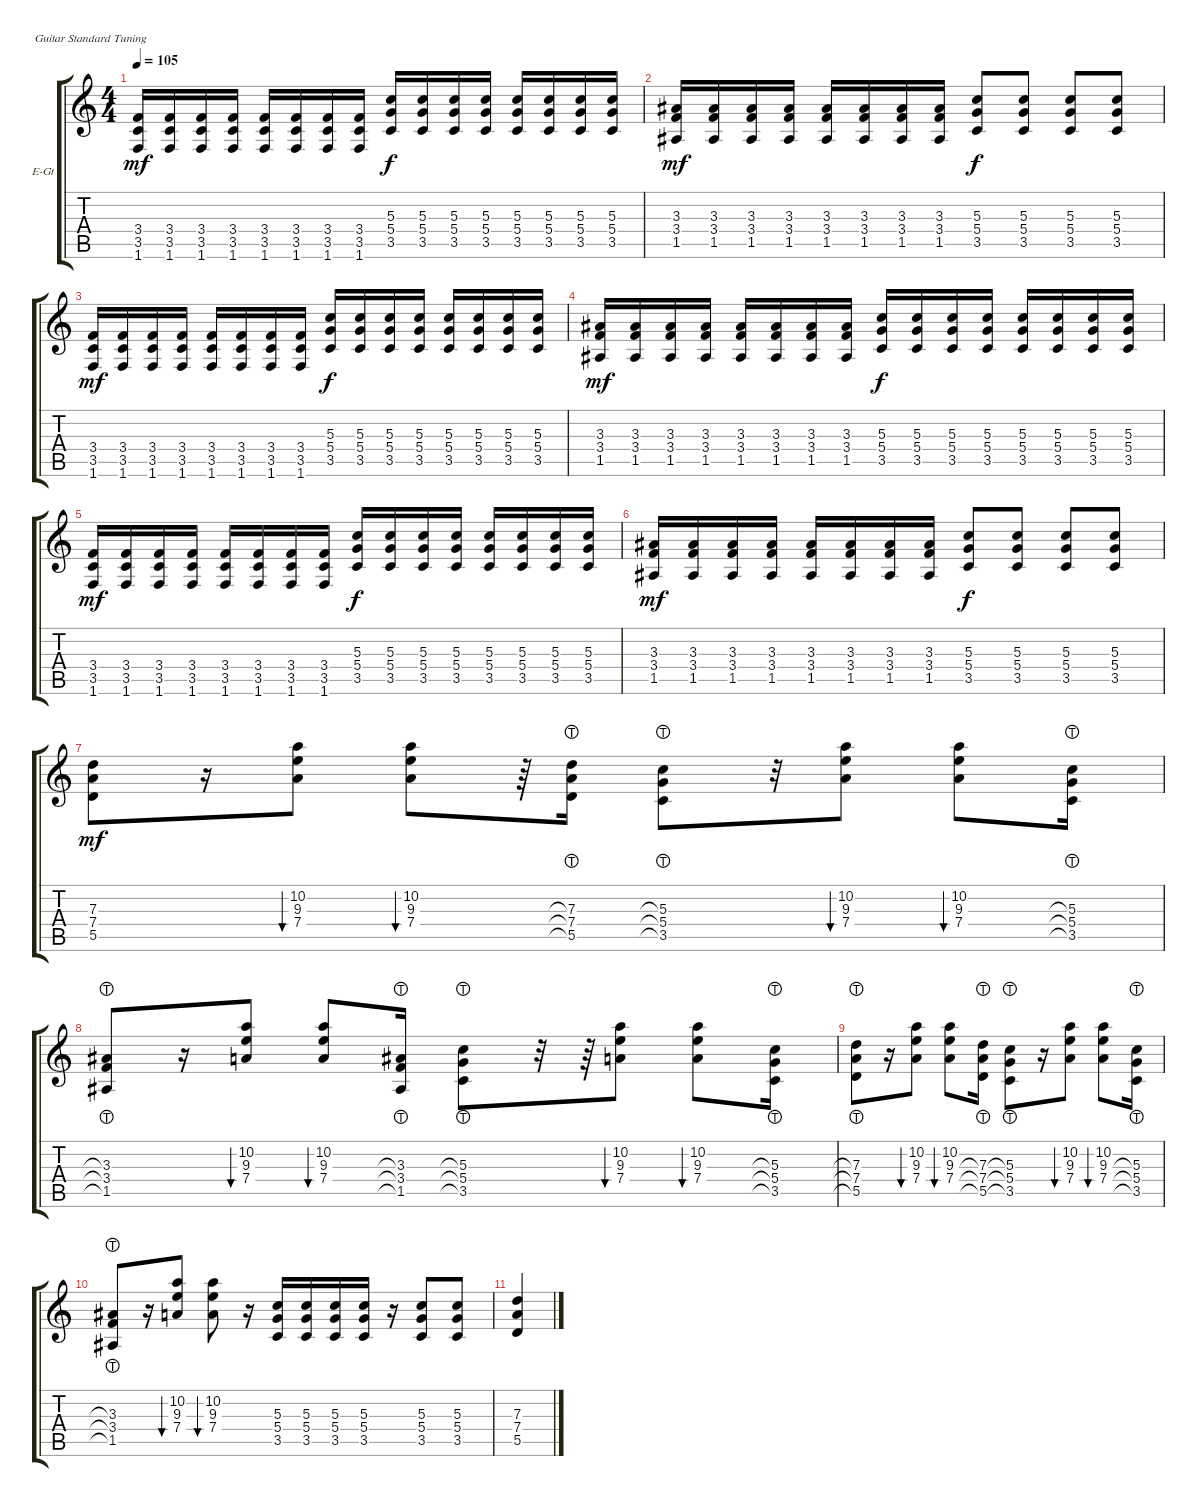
\defaultSystemsLayout 4
\bracketExtendMode groupsimilarinstruments
\firstSystemTrackNameOrientation horizontal
\otherSystemsTrackNameOrientation horizontal
\track ("Guitar" "E-Gt") {instrument distortionguitar}
\staff {score tabs}
\tuning (E4 B3 G3 D3 A2 E2)
\ts (4 4)
\tempo 105
\clef g2
\ks c
(3.4 3.5 1.6).16{dy mf} (3.4 3.5 1.6).16 (3.4 3.5 1.6).16 (3.4 3.5 1.6).16 (3.4 3.5 1.6).16 (3.4 3.5 1.6).16 (3.4 3.5 1.6).16 (3.4 3.5 1.6).16 (5.3 5.4 3.5).16{dy f} (5.3 5.4 3.5).16 (5.3 5.4 3.5).16 (5.3 5.4 3.5).16 (5.3 5.4 3.5).16 (5.3 5.4 3.5).16 (5.3 5.4 3.5).16 (5.3 5.4 3.5).16 |
(3.3 3.4 1.5).16{dy mf} (3.3 3.4 1.5).16 (3.3 3.4 1.5).16 (3.3 3.4 1.5).16 (3.3 3.4 1.5).16 (3.3 3.4 1.5).16 (3.3 3.4 1.5).16 (3.3 3.4 1.5).16 (5.3 5.4 3.5).8{dy f} (5.3 5.4 3.5).8 (5.3 5.4 3.5).8 (5.3 5.4 3.5).8 |
(3.4 3.5 1.6).16{dy mf} (3.4 3.5 1.6).16 (3.4 3.5 1.6).16 (3.4 3.5 1.6).16 (3.4 3.5 1.6).16 (3.4 3.5 1.6).16 (3.4 3.5 1.6).16 (3.4 3.5 1.6).16 (5.3 5.4 3.5).16{dy f} (5.3 5.4 3.5).16 (5.3 5.4 3.5).16 (5.3 5.4 3.5).16 (5.3 5.4 3.5).16 (5.3 5.4 3.5).16 (5.3 5.4 3.5).16 (5.3 5.4 3.5).16 |
(3.3 3.4 1.5).16{dy mf} (3.3 3.4 1.5).16 (3.3 3.4 1.5).16 (3.3 3.4 1.5).16 (3.3 3.4 1.5).16 (3.3 3.4 1.5).16 (3.3 3.4 1.5).16 (3.3 3.4 1.5).16 (5.3 5.4 3.5).16{dy f} (5.3 5.4 3.5).16 (5.3 5.4 3.5).16 (5.3 5.4 3.5).16 (5.3 5.4 3.5).16 (5.3 5.4 3.5).16 (5.3 5.4 3.5).16 (5.3 5.4 3.5).16 |
(3.4 3.5 1.6).16{dy mf} (3.4 3.5 1.6).16 (3.4 3.5 1.6).16 (3.4 3.5 1.6).16 (3.4 3.5 1.6).16 (3.4 3.5 1.6).16 (3.4 3.5 1.6).16 (3.4 3.5 1.6).16 (5.3 5.4 3.5).16{dy f} (5.3 5.4 3.5).16 (5.3 5.4 3.5).16 (5.3 5.4 3.5).16 (5.3 5.4 3.5).16 (5.3 5.4 3.5).16 (5.3 5.4 3.5).16 (5.3 5.4 3.5).16 |
(3.3 3.4 1.5).16{dy mf} (3.3 3.4 1.5).16 (3.3 3.4 1.5).16 (3.3 3.4 1.5).16 (3.3 3.4 1.5).16 (3.3 3.4 1.5).16 (3.3 3.4 1.5).16 (3.3 3.4 1.5).16 (5.3 5.4 3.5).8{dy f} (5.3 5.4 3.5).8 (5.3 5.4 3.5).8 (5.3 5.4 3.5).8 |
(7.4 5.5 7.3).8{dy mf} r.16 (9.3 7.4 10.2).8{bu 30} (9.3 7.4 10.2).8{bu 199} r.64 (7.3{lht} 7.4{lht} 5.5{lht}).16 (5.3{lht} 5.4{lht} 3.5{lht}).8 r.32 (9.3 7.4 10.2).8{bu 30} (9.3 7.4 10.2).8{bu 199} (5.3{lht} 5.4{lht} 3.5{lht}).16 |
(3.3{lht} 3.4{lht} 1.5{lht}).8 r.16 (9.3 7.4 10.2).8{bu 119} (9.3 7.4 10.2).8{bu 119} (3.3{lht} 3.4{lht} 1.5{lht}).16 (5.3{lht} 5.4{lht} 3.5{lht}).8 r.32 r.64 (9.3 7.4 10.2).8{bu 30} (9.3 7.4 10.2).8{bu 199} (5.3{lht} 5.4{lht} 3.5{lht}).16 |
(7.3{lht} 7.4{lht} 5.5{lht}).8 r.16 (9.3 7.4 10.2).8{bu 30} (9.3 7.4 10.2).8{bu 199} (7.3{lht} 7.4{lht} 5.5{lht}).16 (5.3{lht} 5.4{lht} 3.5{lht}).8 r.16 (9.3 7.4 10.2).8{bu 30} (9.3 7.4 10.2).8{bu 199} (5.3{lht} 5.4{lht} 3.5{lht}).16 |
(3.3{lht} 3.4{lht} 1.5{lht}).8 r.16 (9.3 7.4 10.2).8{bu 30} (9.3 7.4 10.2).8{bu 199} r.16 (5.3 5.4 3.5).16 (5.3 5.4 3.5).16 (5.3 5.4 3.5).16 (5.3 5.4 3.5).16 r.16 (5.3 5.4 3.5).8 (5.3 5.4 3.5).8 |
(7.4 7.3 5.5).4
